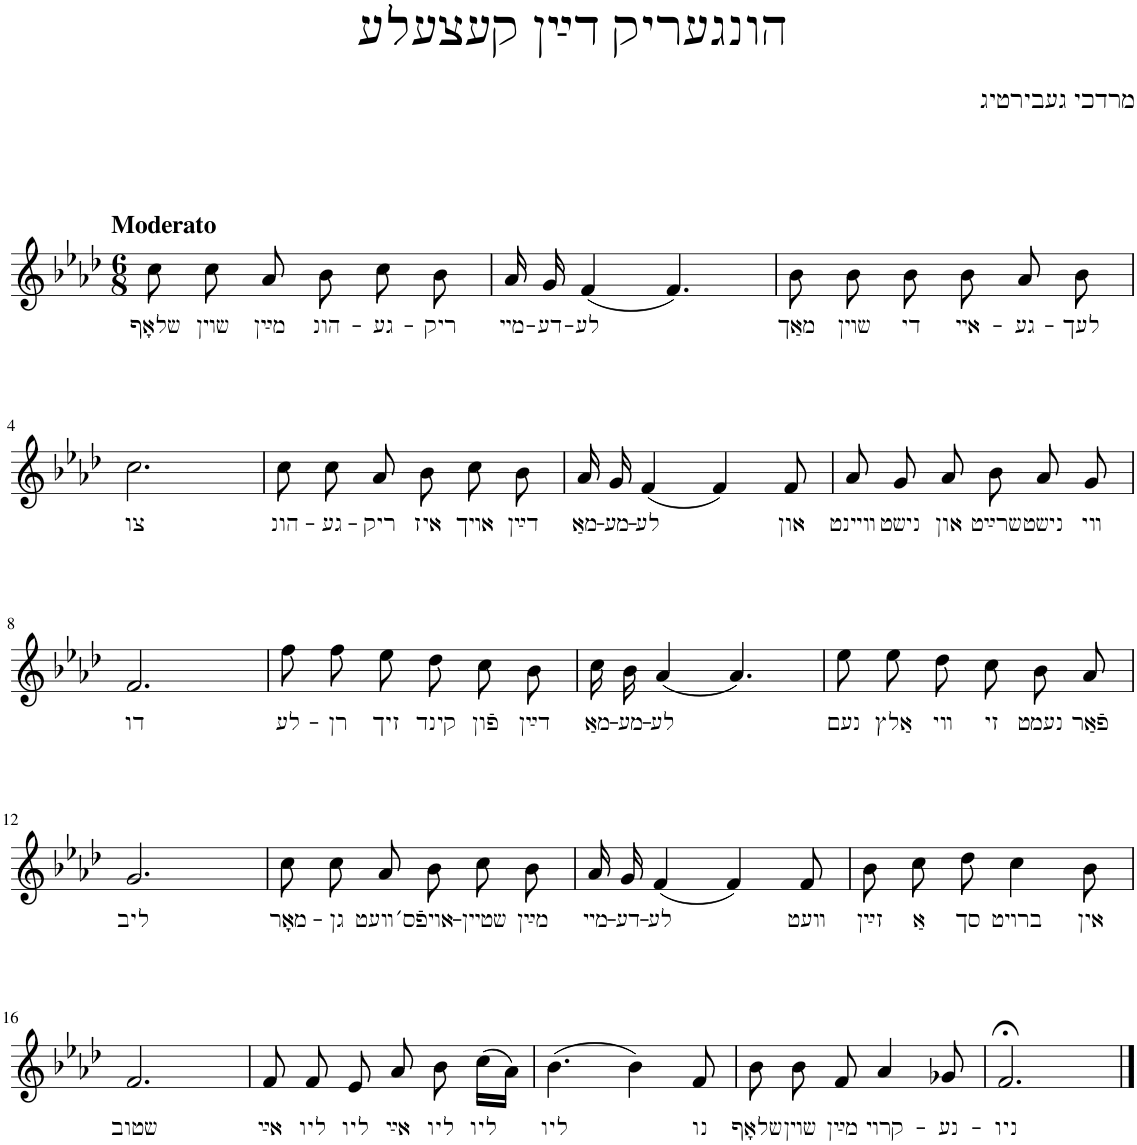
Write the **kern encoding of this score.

**kern	**text
*part1	*part1
*staff1	*staff1
*I"Piano	*
*I'Pno.	*
*clefG2	*
*k[b-e-a-d-]	*
*M6/8	*
=1	=1
!LO:TX:a:B:t=Moderato	!
!	!LO:LY:b
8cc\	שלאָף
!	!LO:LY:b
8cc\	שױן
!	!LO:LY:b
8a-/	מײַן
!	!LO:LY:b
8b-\	הונ-
!	!LO:LY:b
8cc\	-גע-
!	!LO:LY:b
8b-\	-ריק
=2	=2
!	!LO:LY:b
16a-/	מײ-
!	!LO:LY:b
16g/	-דע-
!	!LO:LY:b
(4f/	-לע
4.f/)	.
=3	=3
!	!LO:LY:b
8b-\	מאַך
!	!LO:LY:b
8b-\	שױן
!	!LO:LY:b
8b-\	די
!	!LO:LY:b
8b-\	אײ-
!	!LO:LY:b
8a-/	-גע-
!	!LO:LY:b
8b-\	-לעך
!!LO:LB:g=z
=4	=4
!	!LO:LY:b
2.cc\	צו
=5	=5
!	!LO:LY:b
8cc\	הונ-
!	!LO:LY:b
8cc\	-גע-
!	!LO:LY:b
8a-/	-ריק
!	!LO:LY:b
8b-\	איז
!	!LO:LY:b
8cc\	אױך
!	!LO:LY:b
8b-\	דײַן
=6	=6
!	!LO:LY:b
16a-/	מאַ-
!	!LO:LY:b
16g/	-מע-
!	!LO:LY:b
(4f/	-לע
4f/)	.
!	!LO:LY:b
8f/	און
=7	=7
!	!LO:LY:b
8a-/	װײנט
!	!LO:LY:b
8g/	נישט
!	!LO:LY:b
8a-/	און
!	!LO:LY:b
8b-\	שרײַט
!	!LO:LY:b
8a-/	נישט
!	!LO:LY:b
8g/	װי
!!LO:LB:g=z
=8	=8
!	!LO:LY:b
2.f/	דו
=9	=9
!	!LO:LY:b
8ff\	לע-
!	!LO:LY:b
8ff\	-רן
!	!LO:LY:b
8ee-\	זיך
!	!LO:LY:b
8dd-\	קינד
!	!LO:LY:b
8cc\	פֿון
!	!LO:LY:b
8b-\	דײַן
=10	=10
!	!LO:LY:b
16cc\	מאַ-
!	!LO:LY:b
16b-\	-מע-
!	!LO:LY:b
(4a-/	-לע
4.a-/)	.
=11	=11
!	!LO:LY:b
8ee-\	נעם
!	!LO:LY:b
8ee-\	אַלץ
!	!LO:LY:b
8dd-\	װי
!	!LO:LY:b
8cc\	זי
!	!LO:LY:b
8b-\	נעמט
!	!LO:LY:b
8a-/	פֿאַר
!!LO:LB:g=z
=12	=12
!	!LO:LY:b
2.g/	ליב
=13	=13
!	!LO:LY:b
8cc\	מאָר-
!	!LO:LY:b
8cc\	גן
!	!LO:LY:b
8a-/	ס׳װעט
!	!LO:LY:b
8b-\	אױפֿ-
!	!LO:LY:b
8cc\	-שטײן
!	!LO:LY:b
8b-\	מײַן
=14	=14
!	!LO:LY:b
16a-/	מײ-
!	!LO:LY:b
16g/	-דע-
!	!LO:LY:b
(4f/	-לע
4f/)	.
!	!LO:LY:b
8f/	װעט
=15	=15
!	!LO:LY:b
8b-\	זײַן
!	!LO:LY:b
8cc\	אַ
!	!LO:LY:b
8dd-\	סך
!	!LO:LY:b
4cc\	ברױט
!	!LO:LY:b
8b-\	אין
!!LO:LB:g=z
=16	=16
!	!LO:LY:b
2.f/	שטוב
=17	=17
!	!LO:LY:b
8f/	אײַ
!	!LO:LY:b
8f/	ליו
!	!LO:LY:b
8e-/	ליו
!	!LO:LY:b
8a-/	אײַ
!	!LO:LY:b
8b-\	ליו
!	!LO:LY:b
(16cc\LL	ליו
16a-\JJ)	.
=18	=18
!	!LO:LY:b
(4.b-\	ליו
4b-\)	.
!	!LO:LY:b
8f/	נו
=19	=19
!	!LO:LY:b
8b-\	שלאָף
!	!LO:LY:b
8b-\	שױן
!	!LO:LY:b
8f/	מײַן
!	!LO:LY:b
4a-/	קרױ-
!	!LO:LY:b
8g-X/	-נע-
=20	=20
!	!LO:LY:b
2.f;</	-ניו
==	==
*-	*-
